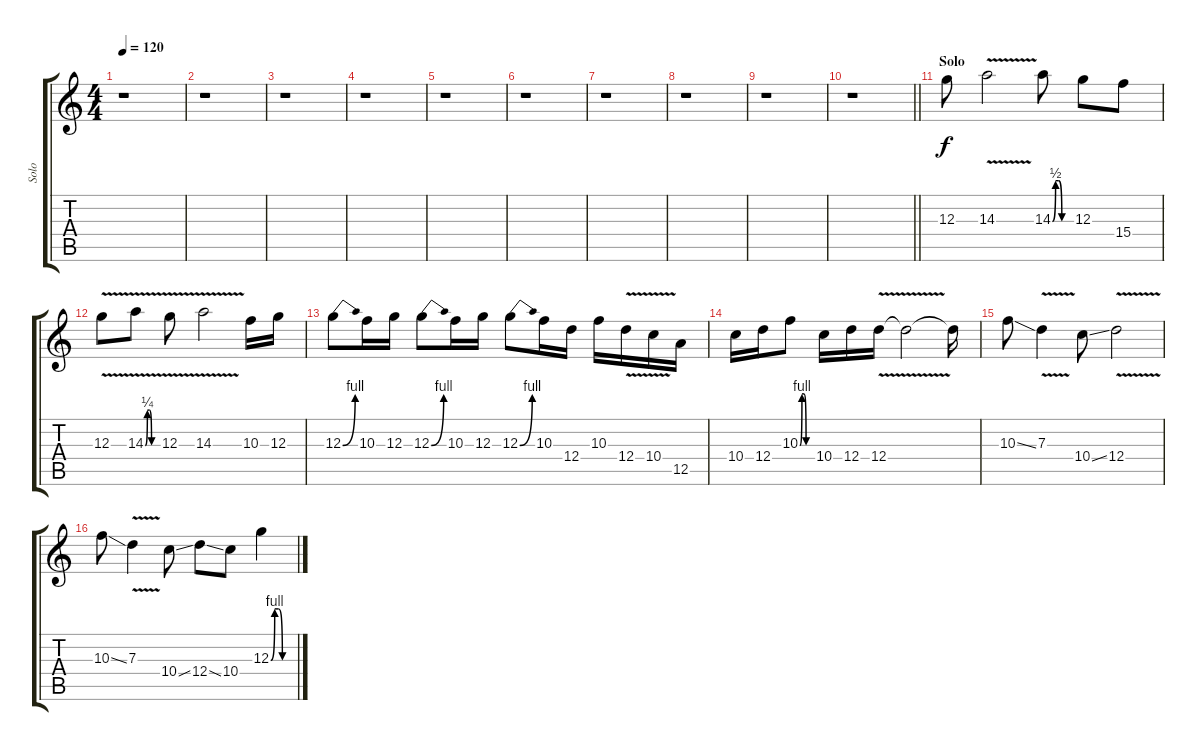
\track ("Solo" "Solo") {instrument distortionguitar}
\staff {score tabs}
\tuning (E4 B3 G3 D3 A2 E2) {hide}
\ts (4 4)
\tempo 120
\clef g2
\ks c
r.1{dy f} |
r.1 |
r.1 |
r.1 |
r.1 |
r.1 |
r.1 |
r.1 |
r.1 |
\barLineRight lightlight
r.1 |
\section ("" "Solo")
12.3.8 14.3{v}.2 14.3{be (custom 0 0 10 2 20 2 30 0 60 0)}.8 12.3.8 15.4.8 |
12.3{v}.8 14.3{be (custom 0 0 10 1 20 1 30 0 60 0) v}.8 12.3{v}.8 14.3{v}.2 10.3.16 12.3.16 |
12.3{be (bend 0 0 60 4)}.8 10.3.16 12.3.16 12.3{be (bend 0 0 60 4)}.8 10.3.16 12.3.16 12.3{be (bend 0 0 60 4)}.8 10.3.16 12.4.16 10.3.16 12.4{v}.16 10.4{v}.16 12.5.16 |
10.4.16 12.4.16 10.3{be (custom 0 0 10 4 20 4 30 0 60 0)}.8 10.4.16 12.4.16 12.4{v}.16 12.4{t}.2 12.4{t}.16 |
10.3{ss}.8 7.3{v}.4 10.4{ss}.8 12.4{v}.2 |
10.3{ss}.8 7.3{v}.4 10.4{ss}.8 12.4{ss}.8 10.4.8 12.3{be (custom 0 0 10 4 20 4 30 0 60 0)}.4
